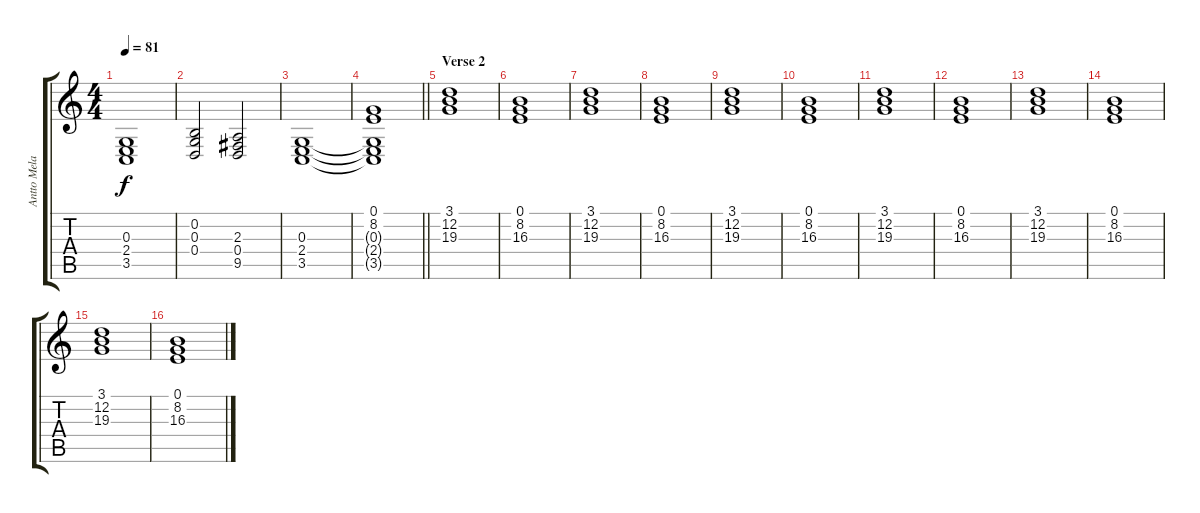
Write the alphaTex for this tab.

\track ("Antto Melasniemi (Keyboard)" "Antto Mela") {instrument pad2warm}
\staff {score tabs}
\tuning (E4 B3 G3 D3 A2 E2) {hide}
\ts (4 4)
\tempo 81
\clef g2
\ks c
(0.3 2.4 3.5).1{dy f} |
(0.2 0.3 0.4).2 (2.3 0.4 9.5).2 |
(0.3 2.4 3.5).1 |
\barLineRight lightlight
(0.1 8.2 0.3{t} 2.4{t} 3.5{t}).1 |
\section ("" "Verse 2")
(3.1 12.2 19.3).1 |
(0.1 8.2 16.3).1 |
(3.1 12.2 19.3).1 |
(0.1 8.2 16.3).1 |
(3.1 12.2 19.3).1 |
(0.1 8.2 16.3).1 |
(3.1 12.2 19.3).1 |
(0.1 8.2 16.3).1 |
(3.1 12.2 19.3).1 |
(0.1 8.2 16.3).1 |
(3.1 12.2 19.3).1 |
(0.1 8.2 16.3).1
